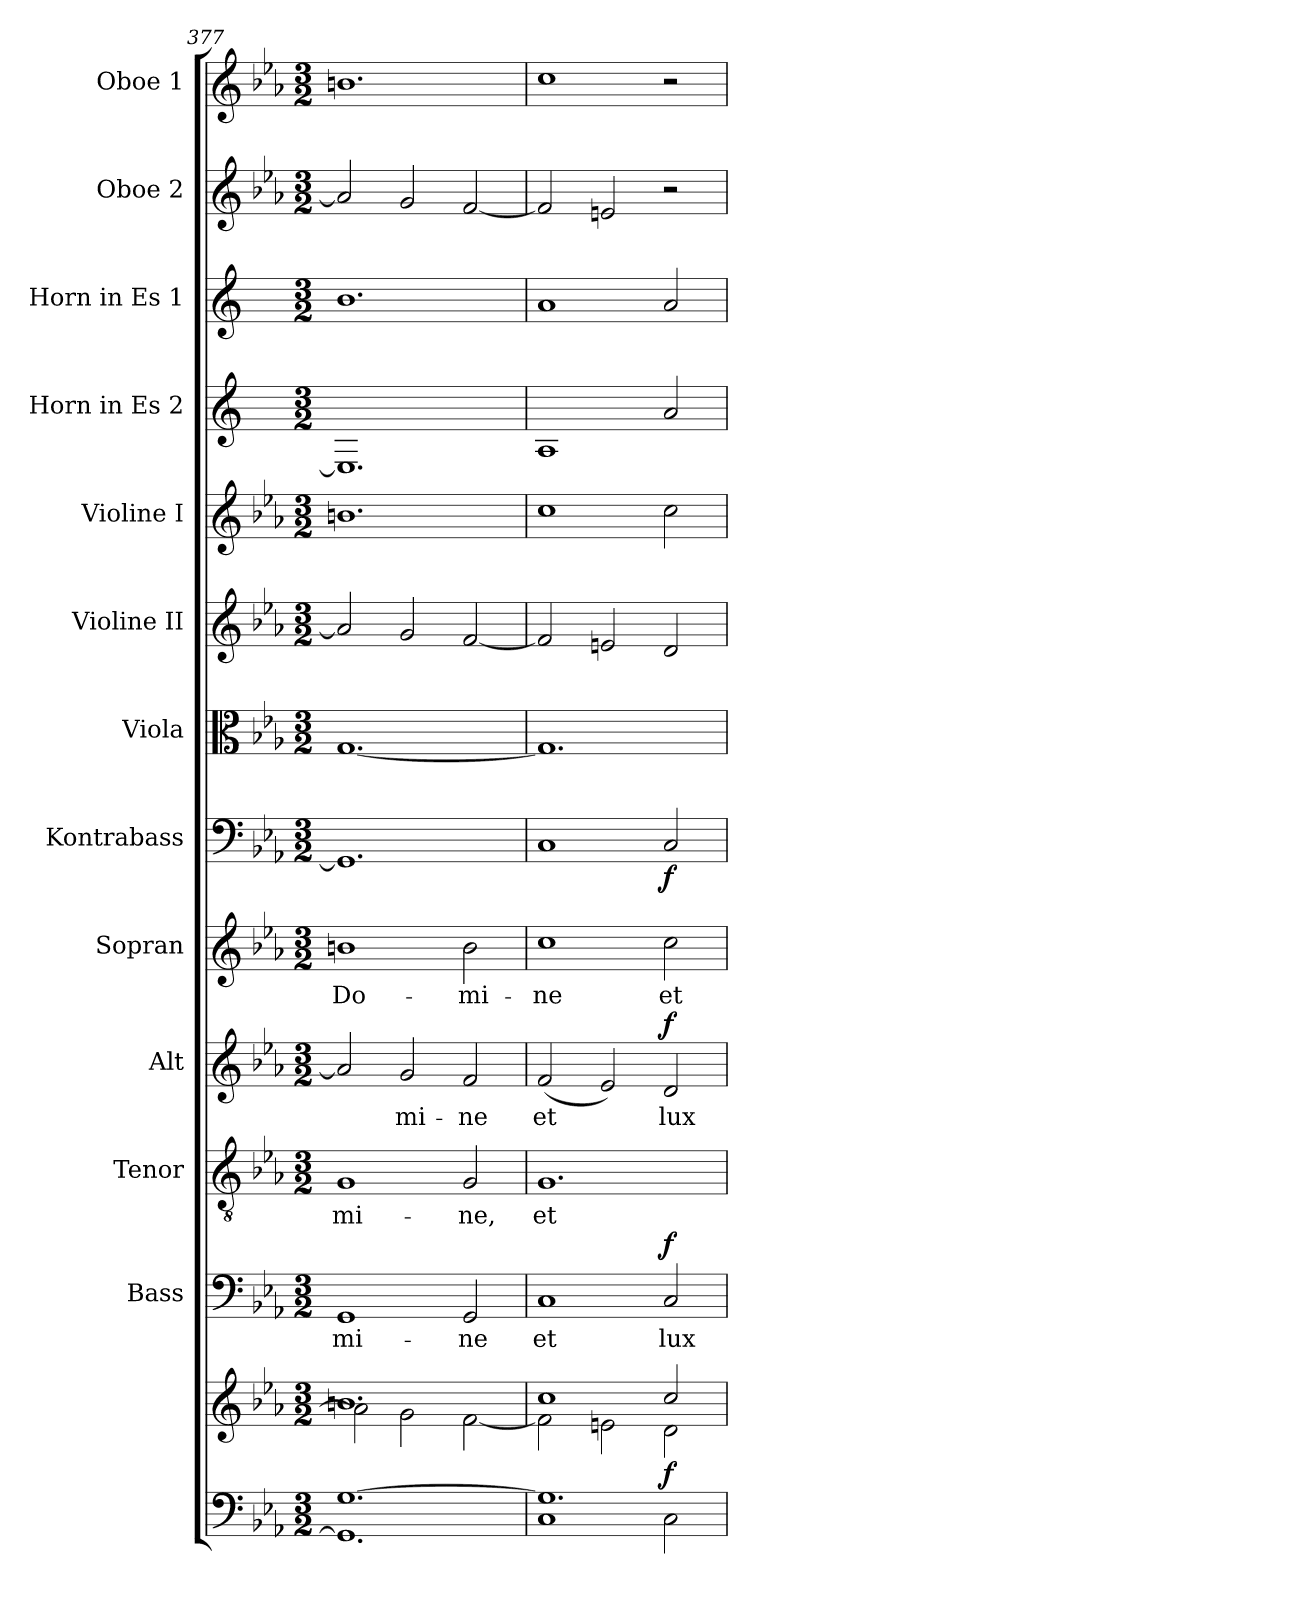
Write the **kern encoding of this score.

**kern	**kern	**dynam	**kern	**text	**dynam	**kern	**text	**kern	**text	**dynam	**kern	**text	**kern	**dynam	**kern	**kern	**kern	**kern	**kern	**kern	**kern
*part13	*part13	*part13	*part12	*part12	*part12	*part11	*part11	*part10	*part10	*part10	*part9	*part9	*part8	*part8	*part7	*part6	*part5	*part4	*part3	*part2	*part1
*staff14	*staff13	*staff13/14	*staff12	*staff12	*staff12	*staff11	*staff11	*staff10	*staff10	*staff10	*staff9	*staff9	*staff8	*staff8	*staff7	*staff6	*staff5	*staff4	*staff3	*staff2	*staff1
*	*	*	*I"Bass	*	*	*I"Tenor	*	*I"Alt	*	*	*I"Sopran	*	*I"Kontrabass	*	*I"Viola	*I"Violine II	*I"Violine I	*I"Horn in Es 2	*I"Horn in Es 1	*I"Oboe 2	*I"Oboe 1
*	*	*	*I'B.	*	*	*I'T.	*	*I'A.	*	*	*I'S.	*	*I'Kb.	*	*I'Vla.	*I'Vl. II	*I'Vl. I	*I'Hr. 2	*I'Hr. 1	*I'Ob. 2	*I'Ob. 1
!!LO:PB:g=z
*clefF4	*clefG2	*	*clefF4	*	*	*clefGv2	*	*clefG2	*	*	*clefG2	*	*clefF4	*	*clefC3	*clefG2	*clefG2	*clefG2	*clefG2	*clefG2	*clefG2
*	*	*	*	*	*	*	*	*	*	*	*	*	*ITrd7c12	*	*	*	*	*ITrd5c9	*ITrd5c9	*	*
*k[b-e-a-]	*k[b-e-a-]	*	*k[b-e-a-]	*	*	*k[b-e-a-]	*	*k[b-e-a-]	*	*	*k[b-e-a-]	*	*k[b-e-a-]	*	*k[b-e-a-]	*k[b-e-a-]	*k[b-e-a-]	*k[b-e-a-]	*k[b-e-a-]	*k[b-e-a-]	*k[b-e-a-]
*E-:	*E-:	*	*E-:	*	*	*E-:	*	*E-:	*	*	*E-:	*	*E-:	*	*E-:	*E-:	*E-:	*E-:	*E-:	*E-:	*E-:
*M3/2	*M3/2	*	*M3/2	*	*	*M3/2	*	*M3/2	*	*	*M3/2	*	*M3/2	*	*M3/2	*M3/2	*M3/2	*M3/2	*M3/2	*M3/2	*M3/2
=377	=377	=377	=377	=377	=377	=377	=377	=377	=377	=377	=377	=377	=377	=377	=377	=377	=377	=377	=377	=377	=377
*^	*^	*	*	*	*	*	*	*	*	*	*	*	*	*	*	*	*	*	*	*	*
!	!	!	!	!	!	!LO:LY:b	!	!	!LO:LY:b	!	!	!	!	!LO:LY:b	!	!	!	!	!	!	!	!	!
[>1.G	1.GG]	1.bn	2a-\]	.	1GG	-mi-	.	1G	-mi-	2a-/]	.	.	1bn	Do-	1.GGG]	.	[1.G	2a-/]	1.bn	1.GG]	1.d	2a-/]	1.bn
!	!	!	!	!	!	!	!	!	!	!	!LO:LY:b	!	!	!	!	!	!	!	!	!	!	!	!
.	.	.	2g\	.	.	.	.	.	.	2g/	-mi-	.	.	.	.	.	.	2g/	.	.	.	2g/	.
!	!	!	!	!	!	!LO:LY:b	!	!	!LO:LY:b	!	!LO:LY:b	!	!	!LO:LY:b	!	!	!	!	!	!	!	!	!
.	.	.	[<2f\	.	2GG/	-ne	.	2G/	-ne,	2f/	-ne	.	2b\	-mi-	.	.	.	[2f/	.	.	.	[2f/	.
=378	=378	=378	=378	=378	=378	=378	=378	=378	=378	=378	=378	=378	=378	=378	=378	=378	=378	=378	=378	=378	=378	=378	=378
!	!	!	!	!	!	!LO:LY:b	!	!	!LO:LY:b	!	!LO:LY:b	!	!	!LO:LY:b	!	!	!	!	!	!	!	!	!
1.G]	1C	1cc	2f\]	.	1C	et	.	1.G	et	(<2f/	et	.	1cc	-ne	1CC	.	1.G]	2f/]	1cc	1C	1c	2f/]	1cc
.	.	.	2en\	.	.	.	.	.	.	2e-/)	.	.	.	.	.	.	.	2en/	.	.	.	2en/	.
!	!	!	!	!LO:DY:b	!	!LO:LY:b	!LO:DY:a	!	!	!	!LO:LY:b	!LO:DY:a	!	!LO:LY:b	!	!LO:DY:b	!	!	!	!	!	!	!
.	2C\	2cc/	2d\	f	2C/	lux	f	.	.	2d/	lux	f	2cc\	et	2CC/	f	.	2d/	2cc\	2c/	2c/	2r	2r
*v	*v	*	*	*	*	*	*	*	*	*	*	*	*	*	*	*	*	*	*	*	*	*	*
*	*v	*v	*	*	*	*	*	*	*	*	*	*	*	*	*	*	*	*	*	*	*	*
=	=	=	=	=	=	=	=	=	=	=	=	=	=	=	=	=	=	=	=	=	=
*-	*-	*-	*-	*-	*-	*-	*-	*-	*-	*-	*-	*-	*-	*-	*-	*-	*-	*-	*-	*-	*-
